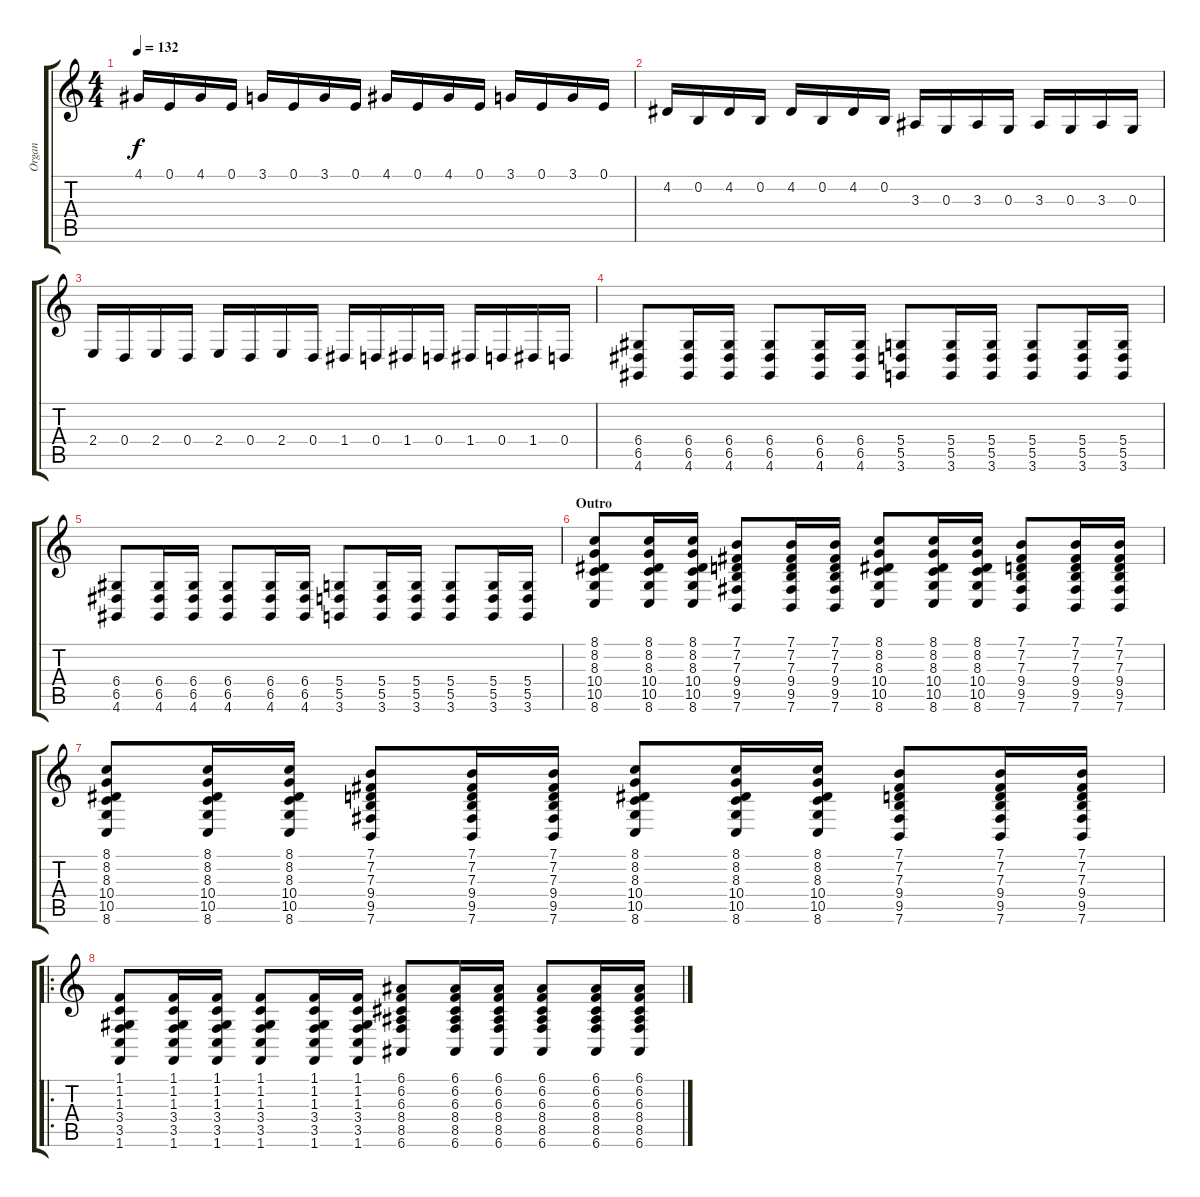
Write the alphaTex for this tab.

\track ("Organ" "Organ") {instrument churchorgan}
\staff {score tabs}
\tuning (E4 B3 G3 D3 A2 E2) {hide}
\ts (4 4)
\tempo 132
\clef g2
\ks c
4.1.16{dy f} 0.1.16 4.1.16 0.1.16 3.1.16 0.1.16 3.1.16 0.1.16 4.1.16 0.1.16 4.1.16 0.1.16 3.1.16 0.1.16 3.1.16 0.1.16 |
4.2.16 0.2.16 4.2.16 0.2.16 4.2.16 0.2.16 4.2.16 0.2.16 3.3.16 0.3.16 3.3.16 0.3.16 3.3.16 0.3.16 3.3.16 0.3.16 |
2.4.16 0.4.16 2.4.16 0.4.16 2.4.16 0.4.16 2.4.16 0.4.16 1.4.16 0.4.16 1.4.16 0.4.16 1.4.16 0.4.16 1.4.16 0.4.16 |
(6.4 6.5 4.6).8 (6.4 6.5 4.6).16 (6.4 6.5 4.6).16 (6.4 6.5 4.6).8 (6.4 6.5 4.6).16 (6.4 6.5 4.6).16 (5.4 5.5 3.6).8 (5.4 5.5 3.6).16 (5.4 5.5 3.6).16 (5.4 5.5 3.6).8 (5.4 5.5 3.6).16 (5.4 5.5 3.6).16 |
(6.4 6.5 4.6).8 (6.4 6.5 4.6).16 (6.4 6.5 4.6).16 (6.4 6.5 4.6).8 (6.4 6.5 4.6).16 (6.4 6.5 4.6).16 (5.4 5.5 3.6).8 (5.4 5.5 3.6).16 (5.4 5.5 3.6).16 (5.4 5.5 3.6).8 (5.4 5.5 3.6).16 (5.4 5.5 3.6).16 |
\section ("" "Outro")
(8.1 8.2 8.3 10.4 10.5 8.6).8 (8.1 8.2 8.3 10.4 10.5 8.6).16 (8.1 8.2 8.3 10.4 10.5 8.6).16 (7.1 7.2 7.3 9.4 9.5 7.6).8 (7.1 7.2 7.3 9.4 9.5 7.6).16 (7.1 7.2 7.3 9.4 9.5 7.6).16 (8.1 8.2 8.3 10.4 10.5 8.6).8 (8.1 8.2 8.3 10.4 10.5 8.6).16 (8.1 8.2 8.3 10.4 10.5 8.6).16 (7.1 7.2 7.3 9.4 9.5 7.6).8 (7.1 7.2 7.3 9.4 9.5 7.6).16 (7.1 7.2 7.3 9.4 9.5 7.6).16 |
(8.1 8.2 8.3 10.4 10.5 8.6).8 (8.1 8.2 8.3 10.4 10.5 8.6).16 (8.1 8.2 8.3 10.4 10.5 8.6).16 (7.1 7.2 7.3 9.4 9.5 7.6).8 (7.1 7.2 7.3 9.4 9.5 7.6).16 (7.1 7.2 7.3 9.4 9.5 7.6).16 (8.1 8.2 8.3 10.4 10.5 8.6).8 (8.1 8.2 8.3 10.4 10.5 8.6).16 (8.1 8.2 8.3 10.4 10.5 8.6).16 (7.1 7.2 7.3 9.4 9.5 7.6).8 (7.1 7.2 7.3 9.4 9.5 7.6).16 (7.1 7.2 7.3 9.4 9.5 7.6).16 |
\ro
(1.1 1.2 1.3 3.4 3.5 1.6).8 (1.1 1.2 1.3 3.4 3.5 1.6).16 (1.1 1.2 1.3 3.4 3.5 1.6).16 (1.1 1.2 1.3 3.4 3.5 1.6).8 (1.1 1.2 1.3 3.4 3.5 1.6).16 (1.1 1.2 1.3 3.4 3.5 1.6).16 (6.1 6.2 6.3 8.4 8.5 6.6).8 (6.1 6.2 6.3 8.4 8.5 6.6).16 (6.1 6.2 6.3 8.4 8.5 6.6).16 (6.1 6.2 6.3 8.4 8.5 6.6).8 (6.1 6.2 6.3 8.4 8.5 6.6).16 (6.1 6.2 6.3 8.4 8.5 6.6).16
